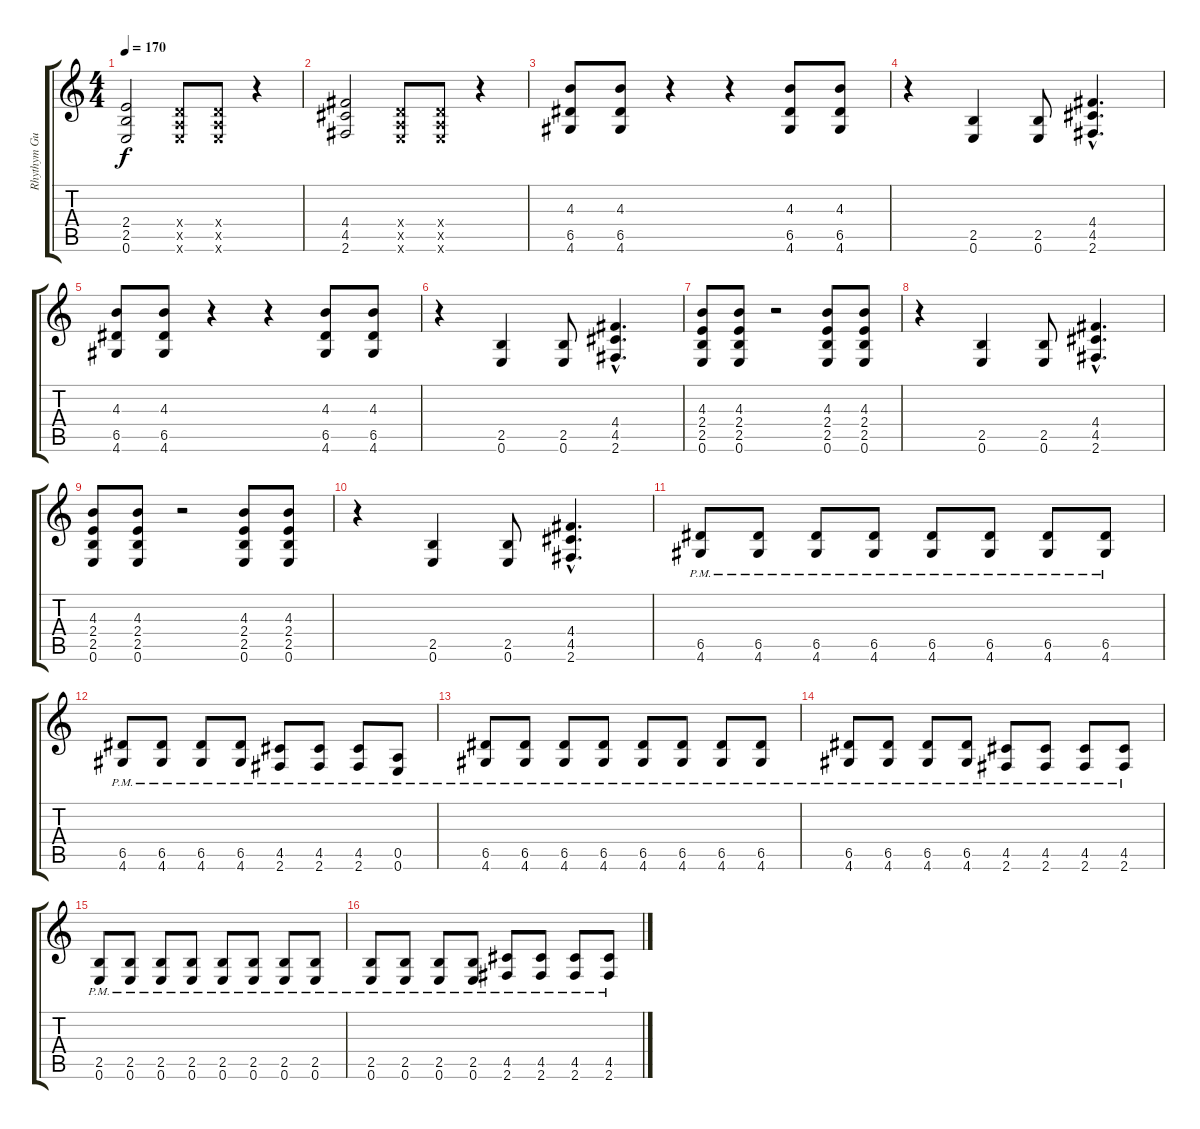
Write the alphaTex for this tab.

\track ("Rhythym Guitar" "Rhythym Gu") {instrument distortionguitar}
\staff {score tabs}
\tuning (E4 B3 G3 D3 A2 E2) {hide}
\ts (4 4)
\tempo 170
\clef g2
\ks c
(2.4 2.5 0.6).2{dy f} (0.4{x} 0.5{x} 0.6{x}).8 (0.4{x} 0.5{x} 0.6{x}).8 r.4 |
(4.4 4.5 2.6).2 (0.4{x} 0.5{x} 0.6{x}).8 (0.4{x} 0.5{x} 0.6{x}).8 r.4 |
(4.3 6.5 4.6).8 (4.3 6.5 4.6).8 r.4 r.4 (4.3 6.5 4.6).8 (4.3 6.5 4.6).8 |
r.4 (2.5 0.6).4 (2.5 0.6).8 (4.4{hac} 4.5{hac} 2.6{hac}).4{d} |
(4.3 6.5 4.6).8 (4.3 6.5 4.6).8 r.4 r.4 (4.3 6.5 4.6).8 (4.3 6.5 4.6).8 |
r.4 (2.5 0.6).4 (2.5 0.6).8 (4.4{hac} 4.5{hac} 2.6{hac}).4{d} |
(4.3 2.4 2.5 0.6).8 (4.3 2.4 2.5 0.6).8 r.2 (4.3 2.4 2.5 0.6).8 (4.3 2.4 2.5 0.6).8 |
r.4 (2.5 0.6).4 (2.5 0.6).8 (4.4{hac} 4.5{hac} 2.6{hac}).4{d} |
(4.3 2.4 2.5 0.6).8 (4.3 2.4 2.5 0.6).8 r.2 (4.3 2.4 2.5 0.6).8 (4.3 2.4 2.5 0.6).8 |
r.4 (2.5 0.6).4 (2.5 0.6).8 (4.4{hac} 4.5{hac} 2.6{hac}).4{d} |
(6.5{pm} 4.6{pm}).8 (6.5{pm} 4.6{pm}).8 (6.5{pm} 4.6{pm}).8 (6.5{pm} 4.6{pm}).8 (6.5{pm} 4.6{pm}).8 (6.5{pm} 4.6{pm}).8 (6.5{pm} 4.6{pm}).8 (6.5{pm} 4.6{pm}).8 |
(6.5{pm} 4.6{pm}).8 (6.5{pm} 4.6{pm}).8 (6.5{pm} 4.6{pm}).8 (6.5{pm} 4.6{pm}).8 (4.5{pm} 2.6{pm}).8 (4.5{pm} 2.6{pm}).8 (4.5{pm} 2.6{pm}).8 (0.5{pm} 0.6{pm}).8 |
(6.5{pm} 4.6{pm}).8 (6.5{pm} 4.6{pm}).8 (6.5{pm} 4.6{pm}).8 (6.5{pm} 4.6{pm}).8 (6.5{pm} 4.6{pm}).8 (6.5{pm} 4.6{pm}).8 (6.5{pm} 4.6{pm}).8 (6.5{pm} 4.6{pm}).8 |
(6.5{pm} 4.6{pm}).8 (6.5{pm} 4.6{pm}).8 (6.5{pm} 4.6{pm}).8 (6.5{pm} 4.6{pm}).8 (4.5{pm} 2.6{pm}).8 (4.5{pm} 2.6{pm}).8 (4.5{pm} 2.6{pm}).8 (4.5{pm} 2.6{pm}).8 |
(2.5{pm} 0.6{pm}).8 (2.5{pm} 0.6{pm}).8 (2.5{pm} 0.6{pm}).8 (2.5{pm} 0.6{pm}).8 (2.5{pm} 0.6{pm}).8 (2.5{pm} 0.6{pm}).8 (2.5{pm} 0.6{pm}).8 (2.5{pm} 0.6{pm}).8 |
(2.5{pm} 0.6{pm}).8 (2.5{pm} 0.6{pm}).8 (2.5{pm} 0.6{pm}).8 (2.5{pm} 0.6{pm}).8 (4.5{pm} 2.6{pm}).8 (4.5{pm} 2.6{pm}).8 (4.5{pm} 2.6{pm}).8 (4.5{pm} 2.6{pm}).8
